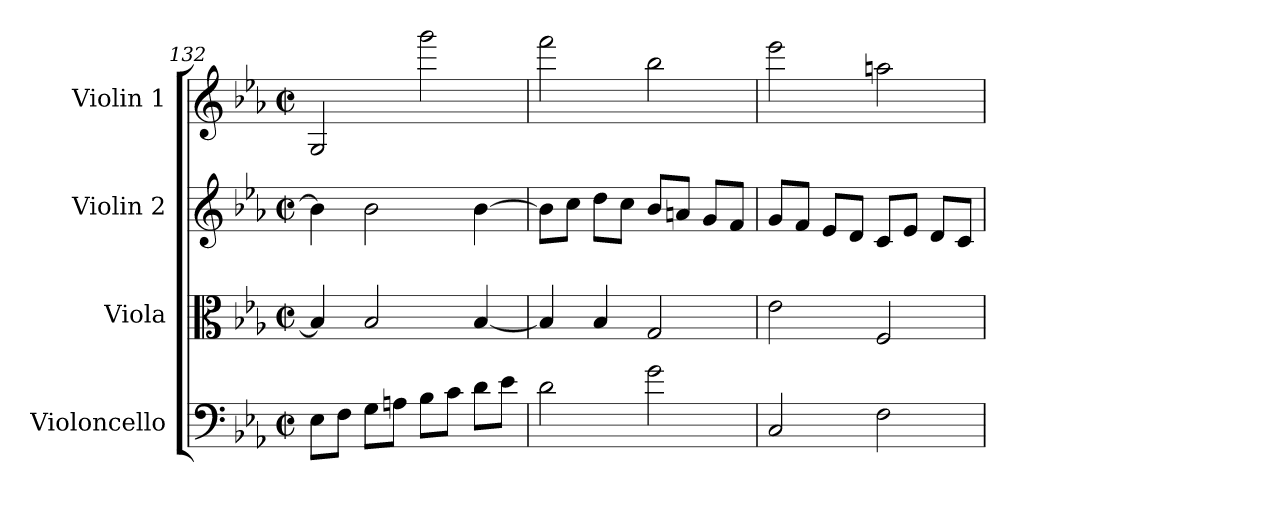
**kern	**kern	**kern	**kern
*part4	*part3	*part2	*part1
*staff4	*staff3	*staff2	*staff1
*I"Violoncello	*I"Viola	*I"Violin 2	*I"Violin 1
*I'Vc	*I'Vla	*I'Vln	*I'Vln
*clefF4	*clefC3	*clefG2	*clefG2
*k[b-e-a-]	*k[b-e-a-]	*k[b-e-a-]	*k[b-e-a-]
*M2/2	*M2/2	*M2/2	*M2/2
*met(c|)	*met(c|)	*met(c|)	*met(c|)
=132	=132	=132	=132
8E-\L	4B-/]	4b-\]	2G/
8F\J	.	.	.
8G\L	2B-/	2b-\	.
8An\J	.	.	.
8B-\L	.	.	2ggg\
8c\J	.	.	.
8d\L	[4B-/	[4b-\	.
8e-\J	.	.	.
=133	=133	=133	=133
2d\	4B-/]	8b-\L]	2fff\
.	.	8cc\J	.
.	4B-/	8dd\L	.
.	.	8cc\J	.
2g\	2G/	8b-/L	2bb-\
.	.	8an/J	.
.	.	8g/L	.
.	.	8f/J	.
!!LO:LB:g=z
=134	=134	=134	=134
2C/	2e-\	8g/L	2eee-\
.	.	8f/J	.
.	.	8e-/L	.
.	.	8d/J	.
2F\	2F/	8c/L	2aan\
.	.	8e-/J	.
.	.	8d/L	.
.	.	8c/J	.
=	=	=	=
*-	*-	*-	*-
